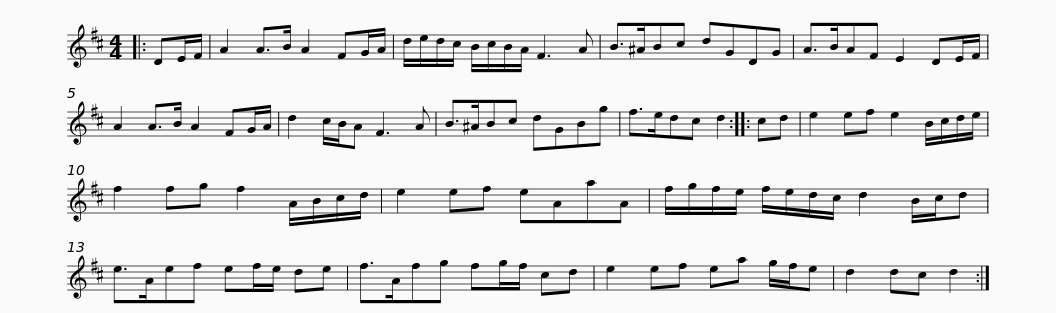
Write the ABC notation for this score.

X:1
L:1/8
M:4/4
I:linebreak $
K:D
V:1 treble
V:1
|: DE/F/ | A2 A>B A2 FG/A/ | d/e/d/c/ B/c/B/A/ F3 A | B>^ABc dGDG | A>BAF E2 DE/F/ |$ %5
 A2 A>B A2 FG/A/ | d2 c/B/A F3 A | B>^ABc dGBg | f>edc d2 :: cd | %10
 e2 ef e2 B/c/d/e/ |$ f2 fg f2 A/B/c/d/ | e2 ef eAaA | f/g/f/e/ f/e/d/c/ d2 B/c/d | e>Aef ef/e/ de | %15
 f>Afg fg/f/ cd |$ e2 ef ea g/f/e | d2 dc d2 :| %18
